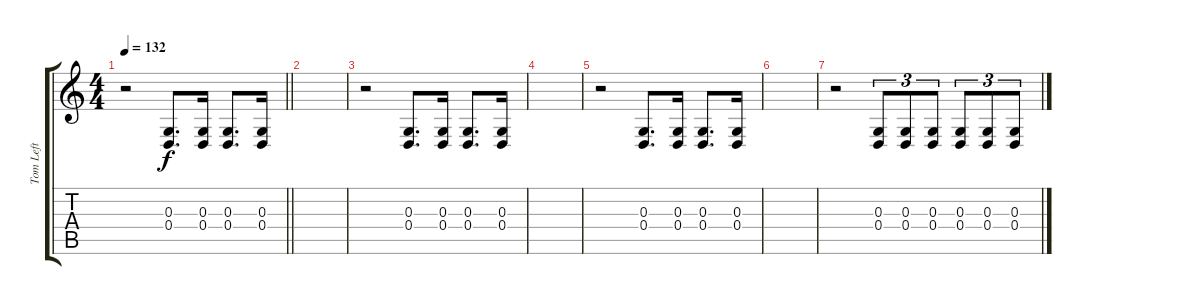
\track ("Tom Left" "Tom Left") {instrument melodictom}
\staff {score tabs}
\tuning (E4 B3 G3 D3 A2 E2) {hide}
\ts (4 4)
\section ("" "")
\tempo 132
\clef g2
\barLineRight lightlight
\ks c
r.2{dy f} (0.3 0.4).8{d} (0.3 0.4).16 (0.3 0.4).8{d} (0.3 0.4).16 |
\section ("" "")
|
r.2 (0.3 0.4).8{d} (0.3 0.4).16 (0.3 0.4).8{d} (0.3 0.4).16 |
|
r.2 (0.3 0.4).8{d} (0.3 0.4).16 (0.3 0.4).8{d} (0.3 0.4).16 |
|
r.2 (0.3 0.4).8{tu (3 2)} (0.3 0.4).8{tu (3 2)} (0.3 0.4).8{tu (3 2)} (0.3 0.4).8{tu (3 2)} (0.3 0.4).8{tu (3 2)} (0.3 0.4).8{tu (3 2)}
